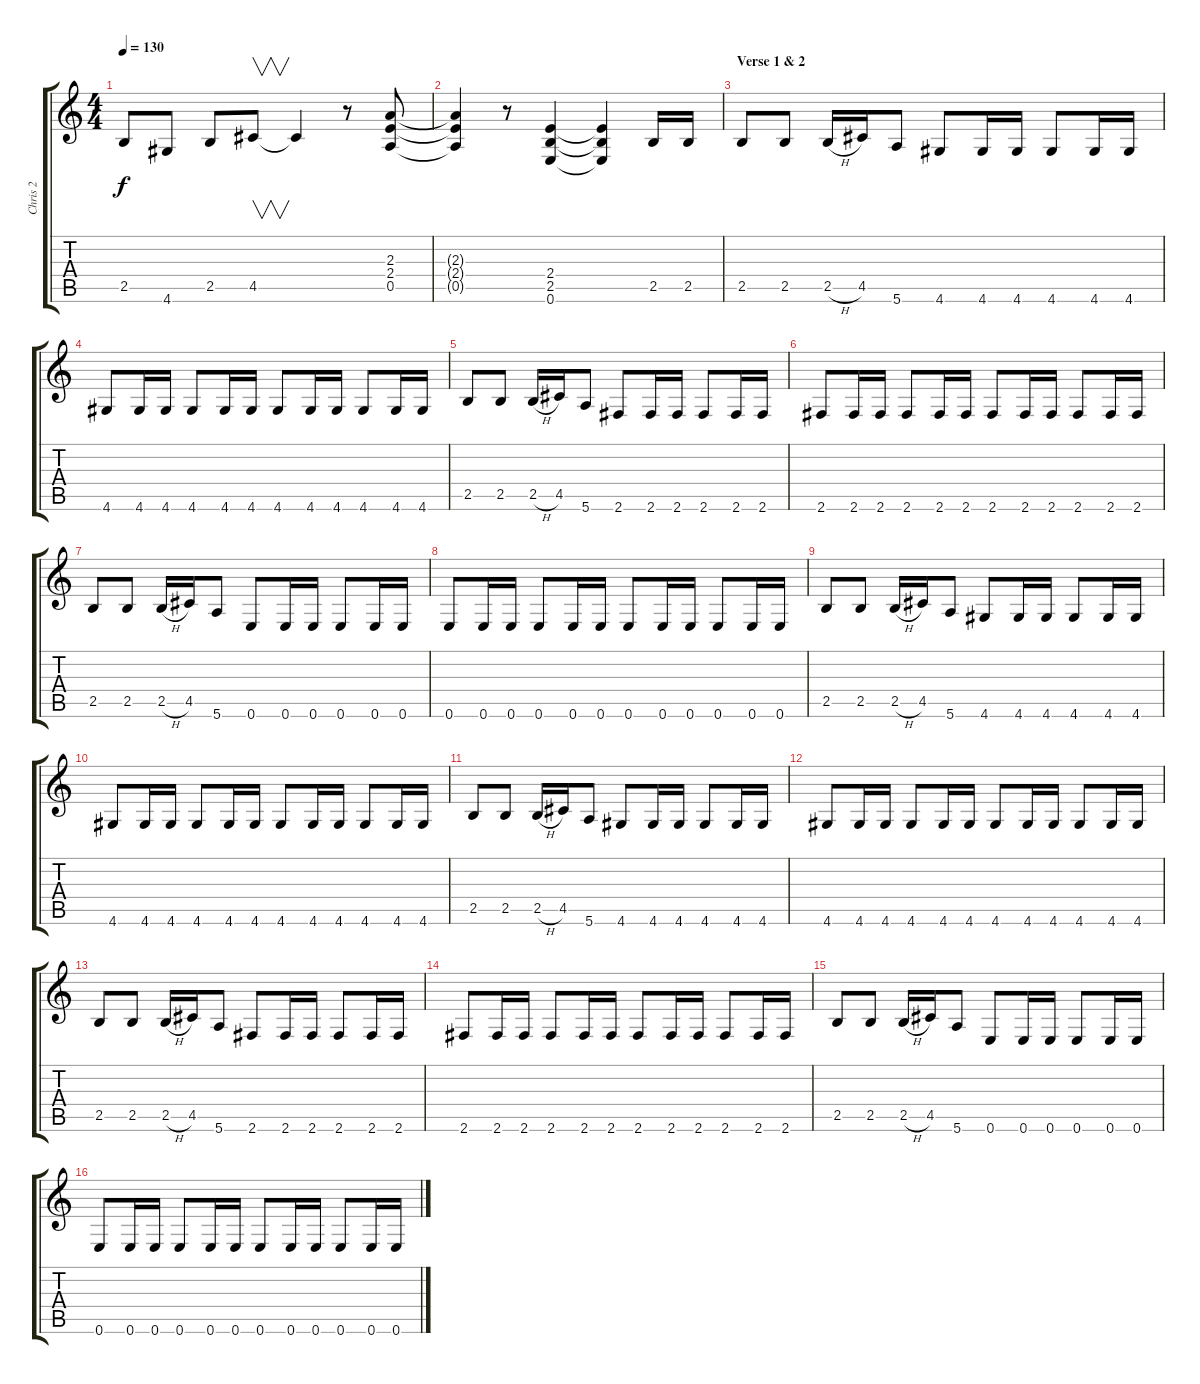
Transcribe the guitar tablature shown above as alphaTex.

\track ("Chris 2" "Chris 2") {instrument distortionguitar}
\staff {score tabs}
\tuning (E4 B3 G3 D3 A2 E2) {hide}
\ts (4 4)
\tempo 130
\clef g2
\ks c
2.5.8{dy f} 4.6.8 2.5.8 4.5.8{v} 4.5{t}.4 r.8 (2.3 2.4 0.5).8 |
(2.3{t} 2.4{t} 0.5{t}).4 r.8 (2.4 2.5 0.6).4 (2.4{t} 2.5{t} 0.6{t}).4 2.5.16 2.5.16 |
\section ("" "Verse 1 & 2")
2.5.8 2.5.8 2.5{h}.16 4.5.16 5.6.8 4.6.8 4.6.16 4.6.16 4.6.8 4.6.16 4.6.16 |
4.6.8 4.6.16 4.6.16 4.6.8 4.6.16 4.6.16 4.6.8 4.6.16 4.6.16 4.6.8 4.6.16 4.6.16 |
2.5.8 2.5.8 2.5{h}.16 4.5.16 5.6.8 2.6.8 2.6.16 2.6.16 2.6.8 2.6.16 2.6.16 |
2.6.8 2.6.16 2.6.16 2.6.8 2.6.16 2.6.16 2.6.8 2.6.16 2.6.16 2.6.8 2.6.16 2.6.16 |
2.5.8 2.5.8 2.5{h}.16 4.5.16 5.6.8 0.6.8 0.6.16 0.6.16 0.6.8 0.6.16 0.6.16 |
0.6.8 0.6.16 0.6.16 0.6.8 0.6.16 0.6.16 0.6.8 0.6.16 0.6.16 0.6.8 0.6.16 0.6.16 |
2.5.8 2.5.8 2.5{h}.16 4.5.16 5.6.8 4.6.8 4.6.16 4.6.16 4.6.8 4.6.16 4.6.16 |
4.6.8 4.6.16 4.6.16 4.6.8 4.6.16 4.6.16 4.6.8 4.6.16 4.6.16 4.6.8 4.6.16 4.6.16 |
2.5.8 2.5.8 2.5{h}.16 4.5.16 5.6.8 4.6.8 4.6.16 4.6.16 4.6.8 4.6.16 4.6.16 |
4.6.8 4.6.16 4.6.16 4.6.8 4.6.16 4.6.16 4.6.8 4.6.16 4.6.16 4.6.8 4.6.16 4.6.16 |
2.5.8 2.5.8 2.5{h}.16 4.5.16 5.6.8 2.6.8 2.6.16 2.6.16 2.6.8 2.6.16 2.6.16 |
2.6.8 2.6.16 2.6.16 2.6.8 2.6.16 2.6.16 2.6.8 2.6.16 2.6.16 2.6.8 2.6.16 2.6.16 |
2.5.8 2.5.8 2.5{h}.16 4.5.16 5.6.8 0.6.8 0.6.16 0.6.16 0.6.8 0.6.16 0.6.16 |
0.6.8 0.6.16 0.6.16 0.6.8 0.6.16 0.6.16 0.6.8 0.6.16 0.6.16 0.6.8 0.6.16 0.6.16
